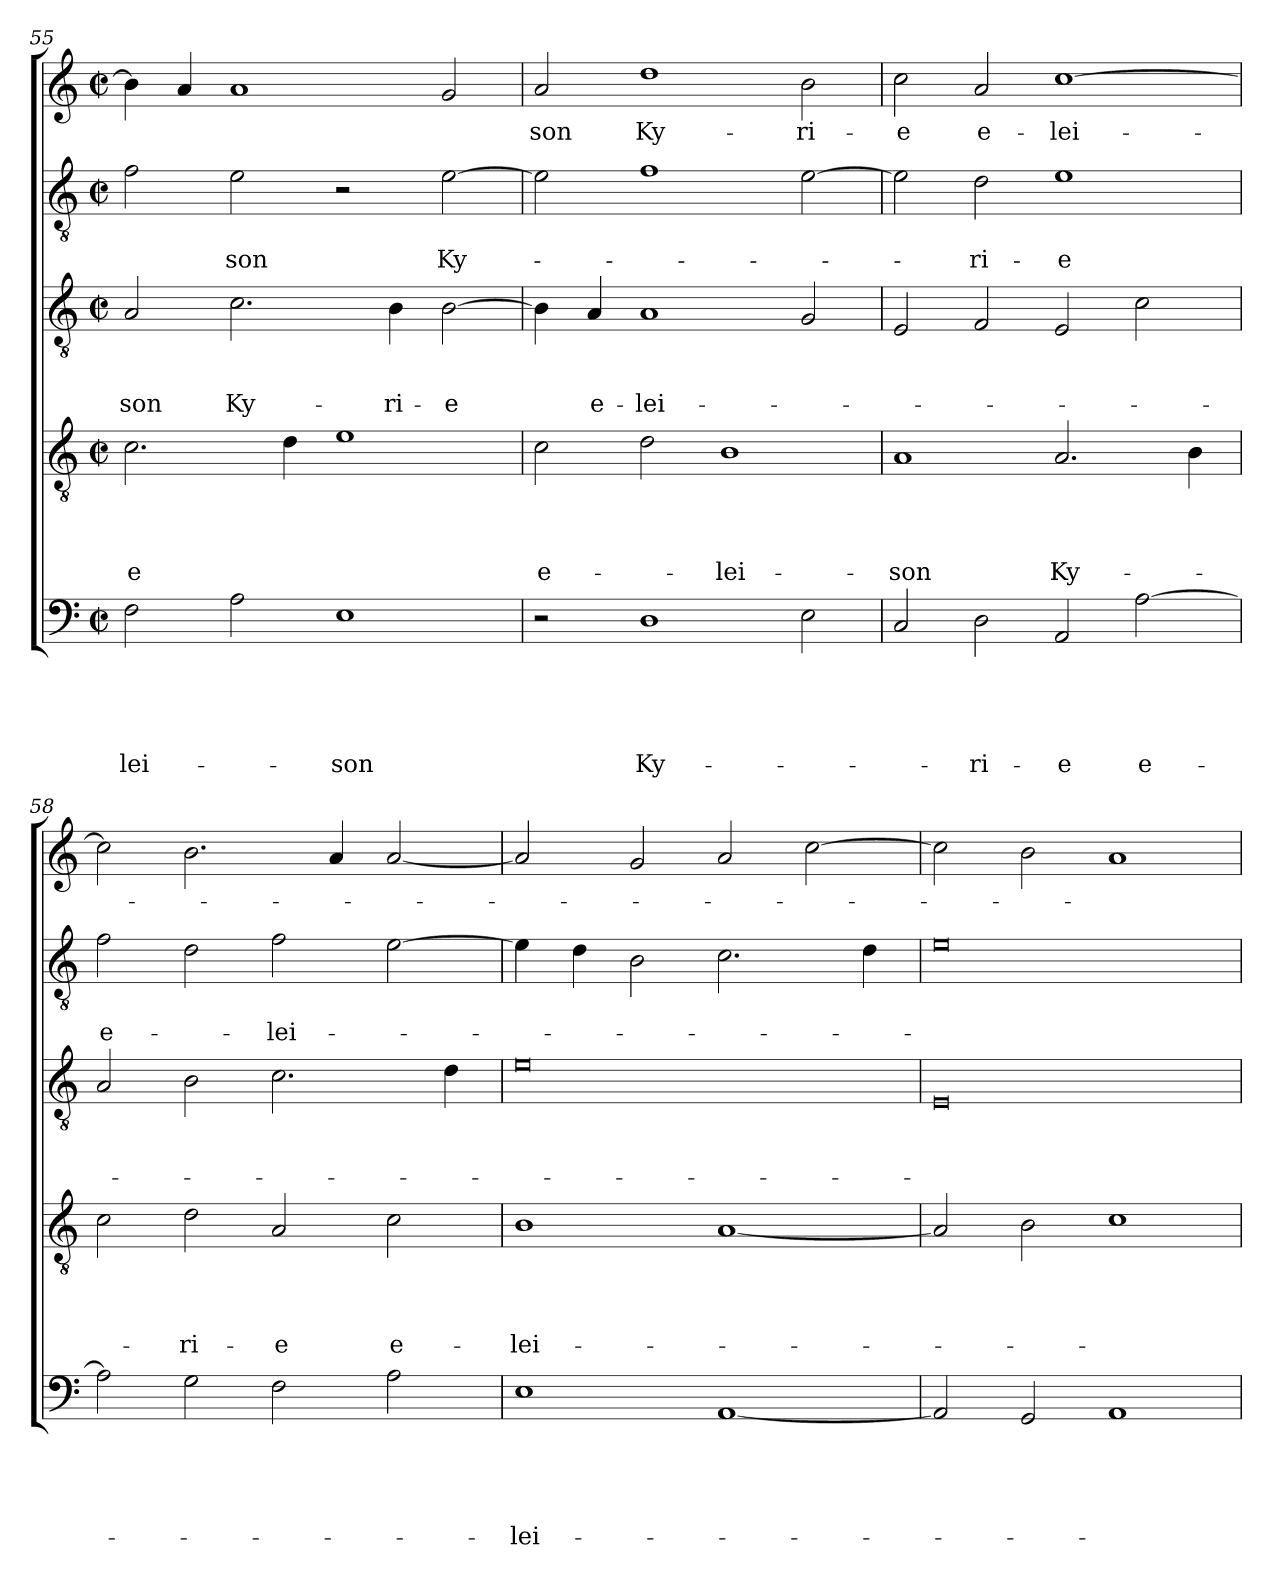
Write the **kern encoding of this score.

**kern	**text	**text	**text	**text	**text	**kern	**text	**text	**text	**text	**kern	**text	**text	**text	**kern	**text	**text	**kern	**text
*part5	*part5	*part5	*part5	*part5	*part5	*part4	*part4	*part4	*part4	*part4	*part3	*part3	*part3	*part3	*part2	*part2	*part2	*part1	*part1
*staff5	*staff5	*staff5	*staff5	*staff5	*staff5	*staff4	*staff4	*staff4	*staff4	*staff4	*staff3	*staff3	*staff3	*staff3	*staff2	*staff2	*staff2	*staff1	*staff1
!!LO:PB:g=z
*clefF4	*	*	*	*	*	*clefGv2	*	*	*	*	*clefGv2	*	*	*	*clefGv2	*	*	*clefG2	*
*k[]	*	*	*	*	*	*k[]	*	*	*	*	*k[]	*	*	*	*k[]	*	*	*k[]	*
*C:	*	*	*	*	*	*C:	*	*	*	*	*C:	*	*	*	*C:	*	*	*C:	*
*M2/2	*	*	*	*	*	*M2/2	*	*	*	*	*M2/2	*	*	*	*M2/2	*	*	*M2/2	*
*met(c|)	*	*	*	*	*	*met(c|)	*	*	*	*	*met(c|)	*	*	*	*met(c|)	*	*	*met(c|)	*
=55	=55	=55	=55	=55	=55	=55	=55	=55	=55	=55	=55	=55	=55	=55	=55	=55	=55	=55	=55
2F\	.	.	.	.	-lei-	2.c\	.	.	.	-e	2A/	.	.	-son	2f\	.	.	4b\]	.
.	.	.	.	.	.	.	.	.	.	.	.	.	.	.	.	.	.	4a/	.
2A\	.	.	.	.	.	.	.	.	.	.	2.c\	.	.	Ky-	2e\	.	-son	1a	.
.	.	.	.	.	.	4d\	.	.	.	.	.	.	.	.	.	.	.	.	.
1E	.	.	.	.	-son	1e	.	.	.	.	.	.	.	.	2r	.	.	.	.
.	.	.	.	.	.	.	.	.	.	.	4B\	.	.	-ri-	.	.	.	.	.
.	.	.	.	.	.	.	.	.	.	.	[2B\	.	.	-e	[2e\	.	Ky-	2g/	.
=56	=56	=56	=56	=56	=56	=56	=56	=56	=56	=56	=56	=56	=56	=56	=56	=56	=56	=56	=56
2r	.	.	.	.	.	2c\	.	.	.	e-	4B\]	.	.	.	2e\]	.	.	2a/	-son
.	.	.	.	.	.	.	.	.	.	.	4A/	.	.	e-	.	.	.	.	.
1D	.	.	.	.	Ky-	2d\	.	.	.	.	1A	.	.	-lei-	1f	.	.	1dd	Ky-
.	.	.	.	.	.	1B	.	.	.	-lei-	.	.	.	.	.	.	.	.	.
2E\	.	.	.	.	.	.	.	.	.	.	2G/	.	.	.	[2e\	.	.	2b\	-ri-
=57	=57	=57	=57	=57	=57	=57	=57	=57	=57	=57	=57	=57	=57	=57	=57	=57	=57	=57	=57
2C/	.	.	.	.	.	1A	.	.	.	-son	2E/	.	.	.	2e\]	.	.	2cc\	-e
2D\	.	.	.	.	-ri-	.	.	.	.	.	2F/	.	.	.	2d\	.	-ri-	2a/	e-
2AA/	.	.	.	.	-e	2.A/	.	.	.	Ky-	2E/	.	.	.	1e	.	-e	[1cc	-lei-
[2A\	.	.	.	.	e-	.	.	.	.	.	2c\	.	.	.	.	.	.	.	.
.	.	.	.	.	.	4B\	.	.	.	.	.	.	.	.	.	.	.	.	.
=58	=58	=58	=58	=58	=58	=58	=58	=58	=58	=58	=58	=58	=58	=58	=58	=58	=58	=58	=58
2A\]	.	.	.	.	.	2c\	.	.	.	.	2A/	.	.	.	2f\	.	e-	2cc\]	.
2G\	.	.	.	.	.	2d\	.	.	.	-ri-	2B\	.	.	.	2d\	.	.	2.b\	.
2F\	.	.	.	.	.	2A/	.	.	.	-e	2.c\	.	.	.	2f\	.	-lei-	.	.
.	.	.	.	.	.	.	.	.	.	.	.	.	.	.	.	.	.	4a/	.
2A\	.	.	.	.	.	2c\	.	.	.	e-	.	.	.	.	[2e\	.	.	[2a/	.
.	.	.	.	.	.	.	.	.	.	.	4d\	.	.	.	.	.	.	.	.
=59	=59	=59	=59	=59	=59	=59	=59	=59	=59	=59	=59	=59	=59	=59	=59	=59	=59	=59	=59
1E	.	.	.	.	-lei-	1B	.	.	.	-lei-	0e	.	.	.	4e\]	.	.	2a/]	.
.	.	.	.	.	.	.	.	.	.	.	.	.	.	.	4d\	.	.	.	.
.	.	.	.	.	.	.	.	.	.	.	.	.	.	.	2B\	.	.	2g/	.
[1AA	.	.	.	.	.	[1A	.	.	.	.	.	.	.	.	2.c\	.	.	2a/	.
.	.	.	.	.	.	.	.	.	.	.	.	.	.	.	.	.	.	[2cc\	.
.	.	.	.	.	.	.	.	.	.	.	.	.	.	.	4d\	.	.	.	.
=60	=60	=60	=60	=60	=60	=60	=60	=60	=60	=60	=60	=60	=60	=60	=60	=60	=60	=60	=60
2AA/]	.	.	.	.	.	2A/]	.	.	.	.	0E	.	.	.	0e	.	.	2cc\]	.
2GG/	.	.	.	.	.	2B\	.	.	.	.	.	.	.	.	.	.	.	2b\	.
1AA	.	.	.	.	.	1c	.	.	.	.	.	.	.	.	.	.	.	1a	.
=	=	=	=	=	=	=	=	=	=	=	=	=	=	=	=	=	=	=	=
*-	*-	*-	*-	*-	*-	*-	*-	*-	*-	*-	*-	*-	*-	*-	*-	*-	*-	*-	*-
